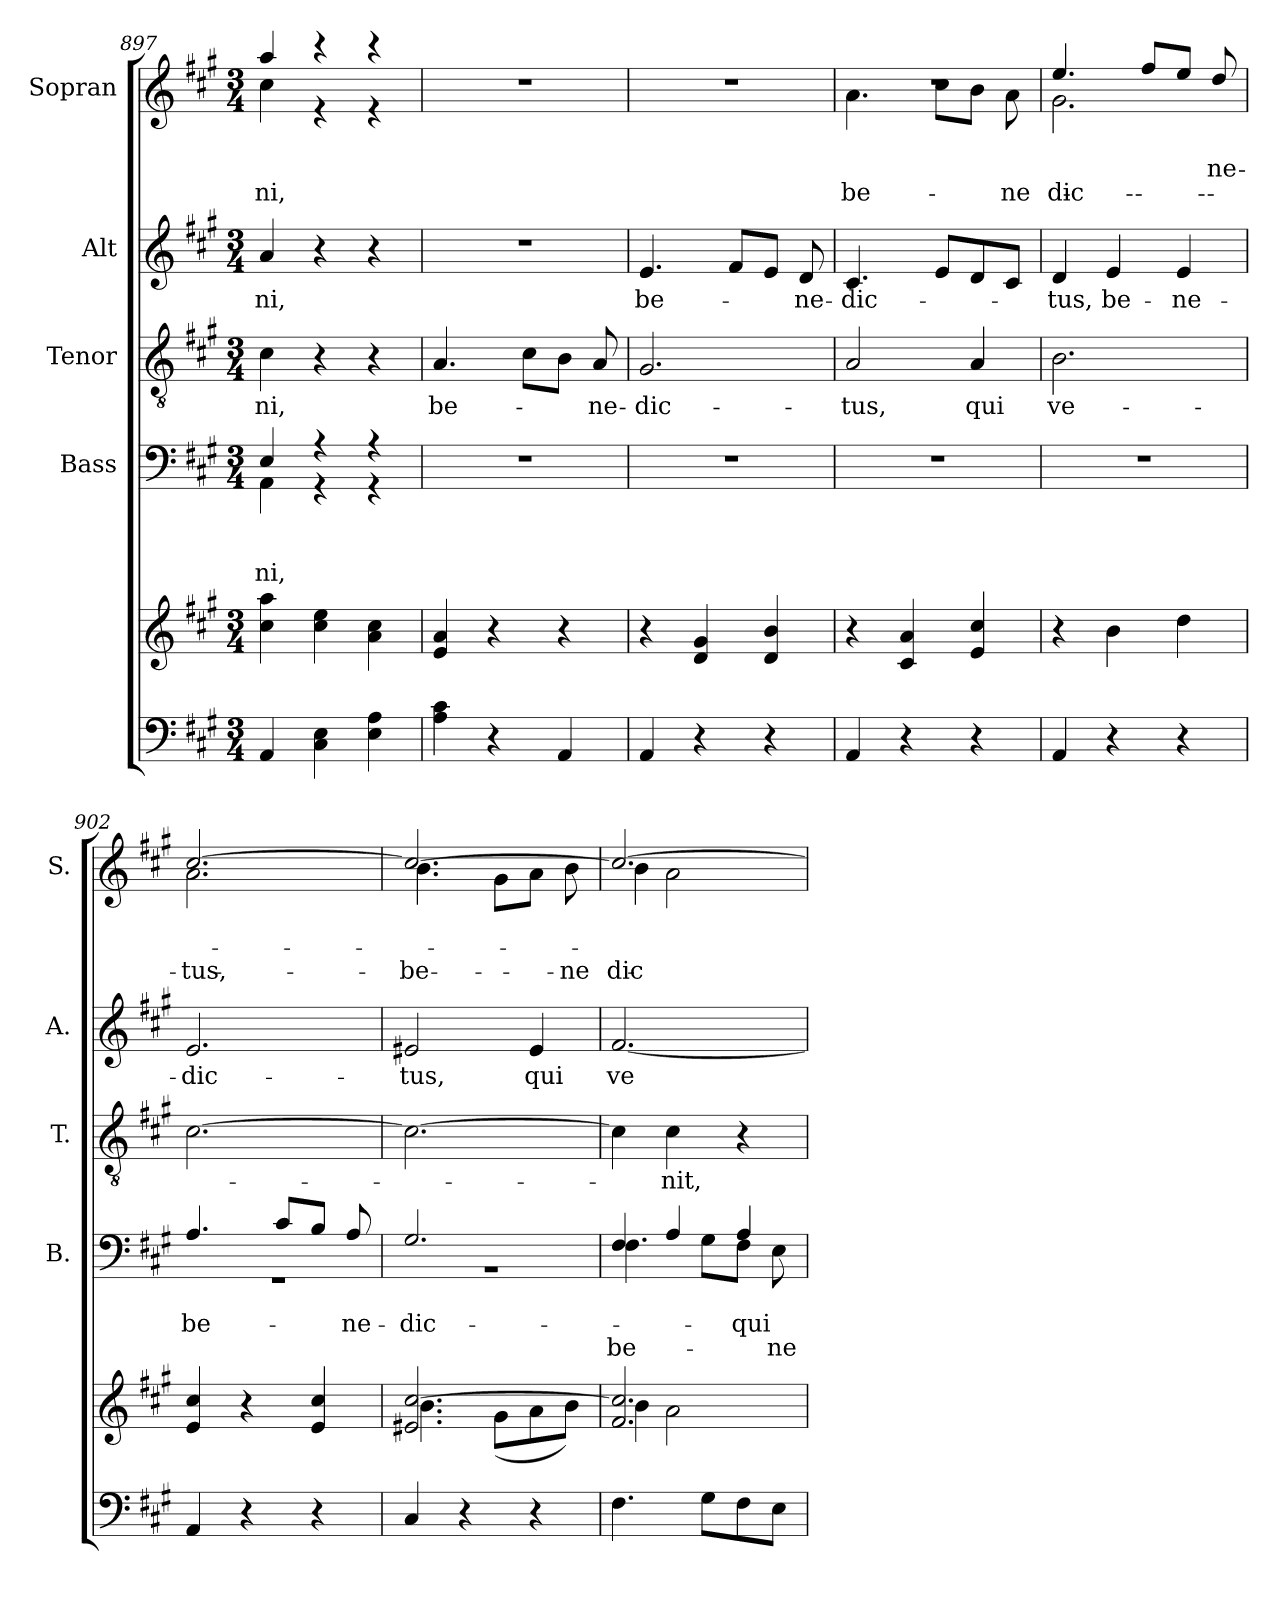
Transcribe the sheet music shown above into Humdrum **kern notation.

**kern	**kern	**kern	**text	**text	**text	**kern	**text	**kern	**text	**kern	**text	**text	**text
*part5	*part5	*part4	*part4	*part4	*part4	*part3	*part3	*part2	*part2	*part1	*part1	*part1	*part1
*staff6	*staff5	*staff4	*staff4	*staff4	*staff4	*staff3	*staff3	*staff2	*staff2	*staff1	*staff1	*staff1	*staff1
*	*	*I"Bass	*	*	*	*I"Tenor	*	*I"Alt	*	*I"Sopran	*	*	*
*	*	*I'B.	*	*	*	*I'T.	*	*I'A.	*	*I'S.	*	*	*
*clefF4	*clefG2	*clefF4	*	*	*	*clefGv2	*	*clefG2	*	*clefG2	*	*	*
*k[f#c#g#]	*k[f#c#g#]	*k[f#c#g#]	*	*	*	*k[f#c#g#]	*	*k[f#c#g#]	*	*k[f#c#g#]	*	*	*
*A:	*A:	*A:	*	*	*	*A:	*	*A:	*	*A:	*	*	*
*M3/4	*M3/4	*M3/4	*	*	*	*M3/4	*	*M3/4	*	*M3/4	*	*	*
=897	=897	=897	=897	=897	=897	=897	=897	=897	=897	=897	=897	=897	=897
!	!	!	!	!LO:LY:a	!	!	!	!	!	!	!	!	!
*	*	*^	*	*	*	*	*	*	*	*	*	*	*
!	!	!	!	!	!	!LO:LY:b	!	!LO:LY:b	!	!LO:LY:b	!	!	!LO:LY:a	!
*	*	*	*	*	*	*	*	*	*	*	*^	*	*	*
!	!	!	!	!	!	!	!	!	!	!	!	!	!	!	!LO:LY:b
4AA/	4cc#\ 4aa\	4E/	4AA\	.	.	-ni,	4c#\	-ni,	4a/	-ni,	4aa/	4cc#\	.	.	-ni,
4C#\ 4E\	4cc#\ 4ee\	4r	4r	.	.	.	4r	.	4r	.	4r	4r	.	.	.
4E\ 4A\	4a\ 4cc#\	4r	4r	.	.	.	4r	.	4r	.	4r	4r	.	.	.
=898	=898	=898	=898	=898	=898	=898	=898	=898	=898	=898	=898	=898	=898	=898	=898
!	!	!	!	!	!	!	!	!LO:LY:b	!	!	!	!	!	!	!
*	*	*v	*v	*	*	*	*	*	*	*	*v	*v	*	*	*
4A\ 4c#\	4e/ 4a/	2.r	.	.	.	4.A/	be-	2.r	.	2.r	.	.	.
4r	4r	.	.	.	.	.	.	.	.	.	.	.	.
.	.	.	.	.	.	8c#\L	.	.	.	.	.	.	.
4AA/	4r	.	.	.	.	8B\J	.	.	.	.	.	.	.
!	!	!	!	!	!	!	!LO:LY:b	!	!	!	!	!	!
.	.	.	.	.	.	8A/	-ne-	.	.	.	.	.	.
=899	=899	=899	=899	=899	=899	=899	=899	=899	=899	=899	=899	=899	=899
!	!	!	!	!	!	!	!LO:LY:b	!	!LO:LY:b	!	!	!	!
4AA/	4r	2.r	.	.	.	2.G#/	-dic-	4.e/	be-	2.r	.	.	.
4r	4d/ 4g#/	.	.	.	.	.	.	.	.	.	.	.	.
.	.	.	.	.	.	.	.	8f#/L	.	.	.	.	.
4r	4d/ 4b/	.	.	.	.	.	.	8e/J	.	.	.	.	.
!	!	!	!	!	!	!	!	!	!LO:LY:b	!	!	!	!
.	.	.	.	.	.	.	.	8d/	-ne-	.	.	.	.
=900	=900	=900	=900	=900	=900	=900	=900	=900	=900	=900	=900	=900	=900
!	!	!	!	!	!	!	!LO:LY:b	!	!LO:LY:b	!LO:N:vis=1	!	!	!LO:LY:b
*	*	*	*	*	*	*	*	*	*	*^	*	*	*
4AA/	4r	2.r	.	.	.	2A/	-tus,	4.c#/	-dic-	2.rdd	4.a\	.	.	be-
4r	4c#/ 4a/	.	.	.	.	.	.	.	.	.	.	.	.	.
.	.	.	.	.	.	.	.	8e/L	.	.	8cc#\L	.	.	.
!	!	!	!	!	!	!	!LO:LY:b	!	!	!	!	!	!	!
4r	4e/ 4cc#/	.	.	.	.	4A/	qui	8d/	.	.	8b\J	.	.	.
!	!	!	!	!	!	!	!	!	!	!	!	!	!	!LO:LY:b
.	.	.	.	.	.	.	.	8c#/J	.	.	8a\	.	.	-ne-
=901	=901	=901	=901	=901	=901	=901	=901	=901	=901	=901	=901	=901	=901	=901
!	!	!	!	!	!	!	!LO:LY:b	!	!LO:LY:b	!	!	!	!LO:LY:a	!
!	!	!	!	!	!	!	!	!	!	!	!	!	!	!LO:LY:b
4AA/	4r	2.r	.	.	.	2.B\	ve-	4d/	-tus,	4.ee/	2.g#\	.	.	-dic-
!	!	!	!	!	!	!	!	!	!LO:LY:b	!	!	!	!	!
4r	4b\	.	.	.	.	.	.	4e/	be-	.	.	.	.	.
.	.	.	.	.	.	.	.	.	.	8ff#/L	.	.	.	.
!	!	!	!	!	!	!	!	!	!LO:LY:b	!	!	!	!	!
4r	4dd\	.	.	.	.	.	.	4e/	-ne-	8ee/J	.	.	.	.
!	!	!	!	!	!	!	!	!	!	!	!	!	!LO:LY:a	!
.	.	.	.	.	.	.	.	.	.	8dd/	.	.	-ne-	.
=902	=902	=902	=902	=902	=902	=902	=902	=902	=902	=902	=902	=902	=902	=902
*	*	*^	*	*	*	*	*	*	*	*	*	*	*	*
!	!	!	!LO:N:vis=1	!	!LO:LY:a	!	!	!	!	!LO:LY:b	!	!	!	!LO:LY:a	!
!	!	!	!	!	!	!	!	!	!	!	!	!	!	!	!LO:LY:b
4AA/	4e/ 4cc#/	4.A/	2.rGG	.	be-	.	[2.c#\	.	2.e/	-dic-	[>2.cc#/	2.a\	.	.	-tus,
4r	4r	.	.	.	.	.	.	.	.	.	.	.	.	.	.
.	.	8c#/L	.	.	.	.	.	.	.	.	.	.	.	.	.
4r	4e/ 4cc#/	8B/J	.	.	.	.	.	.	.	.	.	.	.	.	.
!	!	!	!	!	!LO:LY:a	!	!	!	!	!	!	!	!	!	!
.	.	8A/	.	.	-ne-	.	.	.	.	.	.	.	.	.	.
!!LO:PB:g=z	!!
=903	=903	=903	=903	=903	=903	=903	=903	=903	=903	=903	=903	=903	=903	=903	=903
*	*^	*	*	*	*	*	*	*	*	*	*	*	*	*	*
!	!	!	!	!LO:N:vis=1	!	!LO:LY:a	!	!	!	!	!LO:LY:b	!	!	!	!	!LO:LY:b
4C#/	2.e#X/ [>2.cc#/	4.b\	2.G#/	2.rBB	.	-dic-	.	2.c#\_	.	2e#X/	-tus,	2.cc#/_	4.b\	.	.	be-
4r	.	.	.	.	.	.	.	.	.	.	.	.	.	.	.	.
.	.	(<8g#\L	.	.	.	.	.	.	.	.	.	.	8g#\L	.	.	.
!	!	!	!	!	!	!	!	!	!	!	!LO:LY:b	!	!	!	!	!
4r	.	8a\	.	.	.	.	.	.	.	4e#/	qui	.	8a\J	.	.	.
!	!	!	!	!	!	!	!	!	!	!	!	!	!	!	!	!LO:LY:b
.	.	8b\J)	.	.	.	.	.	.	.	.	.	.	8b\	.	.	-ne-
=904	=904	=904	=904	=904	=904	=904	=904	=904	=904	=904	=904	=904	=904	=904	=904	=904
!	!	!	!	!	!	!LO:LY:a	!	!	!	!	!	!	!	!	!	!
!	!	!	!	!	!	!	!LO:LY:b	!	!	!	!LO:LY:b	!	!	!	!	!LO:LY:b
4.F#\	2.f#/ 2.cc#/]	4b\	4F#/	4.F#\	.	.	be-	4c#\]	.	[2.f#/	ve-	2.cc#/_	4b\	.	.	-dic-
!	!	!	!	!	!	!	!	!	!LO:LY:b	!	!	!	!	!	!	!
.	.	2a\	4A/	.	.	.	.	4c#\	-nit,	.	.	.	2a\	.	.	.
8G#\L	.	.	.	8G#\L	.	.	.	.	.	.	.	.	.	.	.	.
!	!	!	!	!	!	!LO:LY:a	!	!	!	!	!	!	!	!	!	!
8F#\	.	.	4A/	8F#\J	.	qui	.	4r	.	.	.	.	.	.	.	.
!	!	!	!	!	!	!	!LO:LY:b	!	!	!	!	!	!	!	!	!
8E\J	.	.	.	8E\	.	.	-ne-	.	.	.	.	.	.	.	.	.
*	*v	*v	*	*	*	*	*	*	*	*	*	*v	*v	*	*	*
*	*	*v	*v	*	*	*	*	*	*	*	*	*	*	*
=	=	=	=	=	=	=	=	=	=	=	=	=	=
*-	*-	*-	*-	*-	*-	*-	*-	*-	*-	*-	*-	*-	*-
